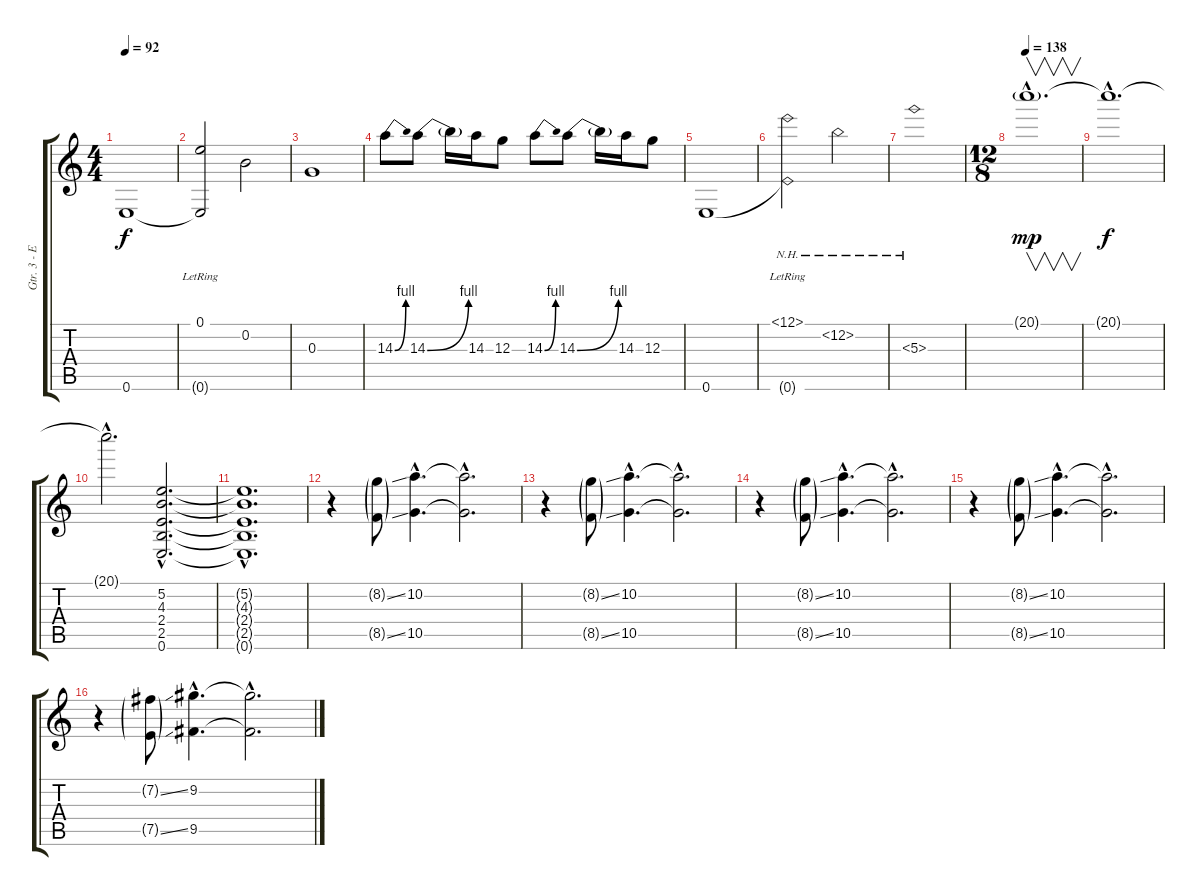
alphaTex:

\track ("Gtr. 3 - Electric Gtr." "Gtr. 3 - E") {instrument distortionguitar}
\staff {score tabs}
\tuning (E4 B3 G3 D3 A2 E2) {hide}
\ts (4 4)
\tempo 92
\clef g2
\ks c
0.6.1{dy f volume 16} |
(0.1{lr} 0.6{t}).2 0.2.2 |
0.3.1 |
14.3{be (bend 0 0 60 4)}.8 14.3{be (bend 0 0 60 4)}.8 14.3{t}.16 14.3.16 12.3.8 14.3{be (bend 0 0 60 4)}.8 14.3{be (bend 0 0 60 4)}.8 14.3{t}.16 14.3.16 12.3.8 |
0.6.1 |
(12.1{nh lr} 0.6{nh t}).2 12.2{nh}.2 |
5.3{nh}.1 |
\ts (12 8)
\tempo 138
20.1{g hac}.1{v d dy mp volume 7 instrument lead2sawtooth} |
20.1{hac t}.1{d dy f} |
20.1{hac t}.2{d} (5.2{hac} 4.3{hac} 2.4{hac} 2.5{hac} 0.6{hac}).2{d} |
(5.2{hac t} 4.3{hac t} 2.4{hac t} 2.5{hac t} 0.6{hac t}).1{d} |
r.4 (8.2{ss g} 8.5{ss g}).8{volume 16 instrument distortionguitar} (10.2{hac} 10.5{hac}).4{d} (10.2{hac t} 10.5{hac t}).2{d} |
r.4 (8.2{ss g} 8.5{ss g}).8 (10.2{hac} 10.5{hac}).4{d} (10.2{hac t} 10.5{hac t}).2{d} |
r.4 (8.2{ss g} 8.5{ss g}).8 (10.2{hac} 10.5{hac}).4{d} (10.2{hac t} 10.5{hac t}).2{d} |
r.4 (8.2{ss g} 8.5{ss g}).8 (10.2{hac} 10.5{hac}).4{d} (10.2{hac t} 10.5{hac t}).2{d} |
r.4 (7.2{ss g} 7.5{ss g}).8 (9.2{hac} 9.5{hac}).4{d} (9.2{hac t} 9.5{hac t}).2{d}
